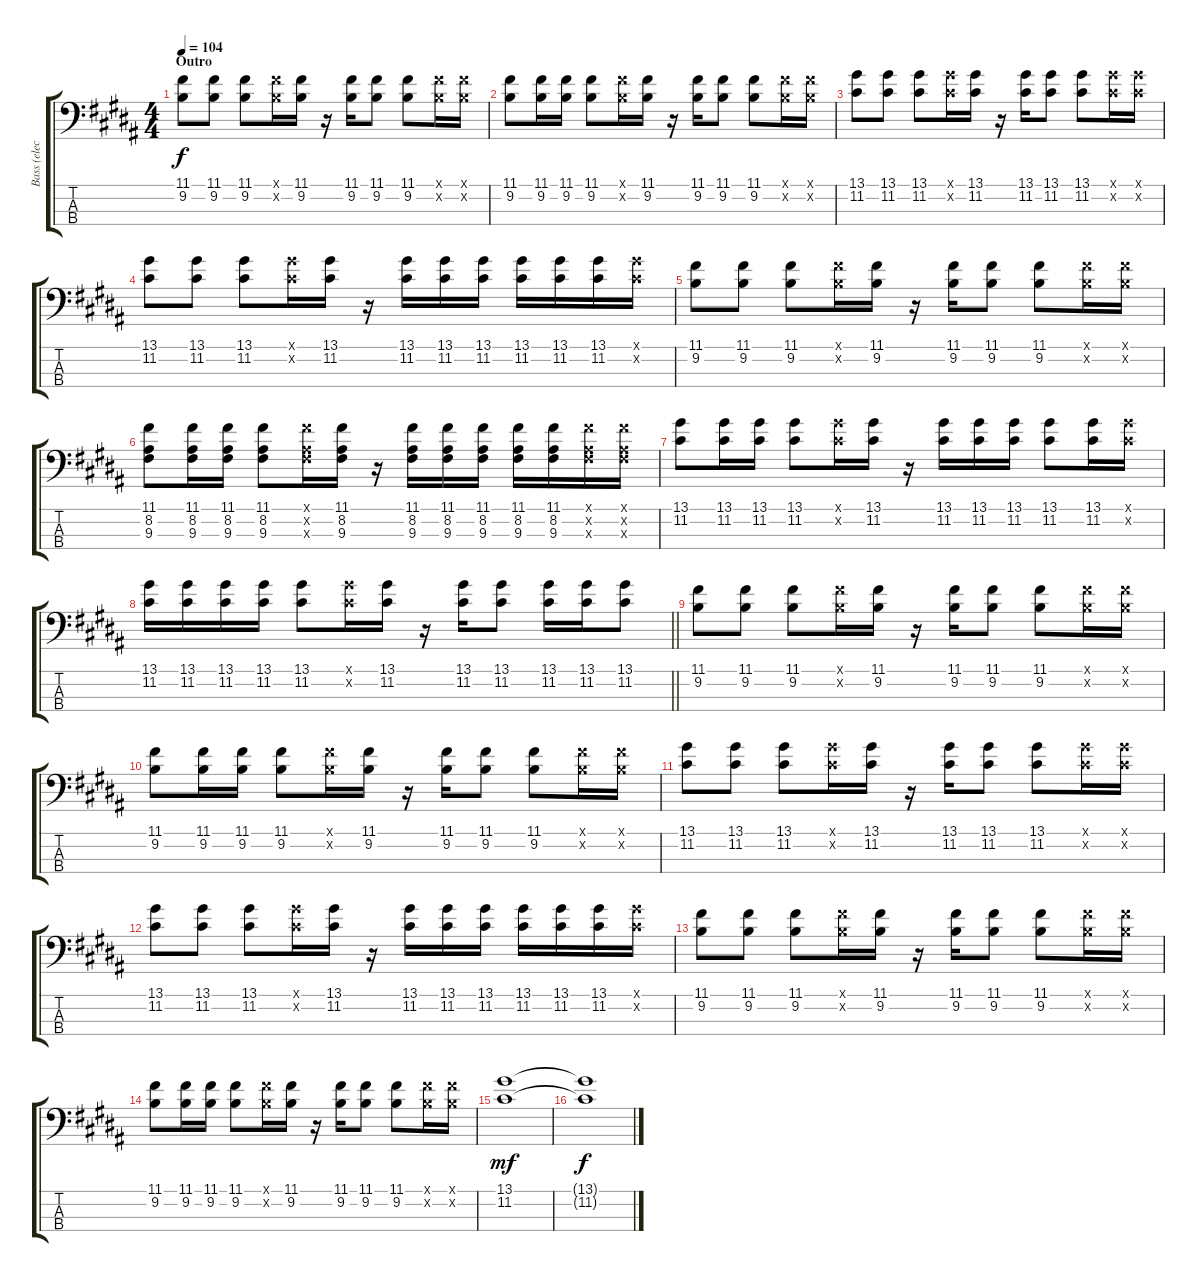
\track ("Bass (elec.)" "Bass (elec") {instrument electricbassfinger}
\staff {score tabs}
\tuning (G2 D2 A1 E1) {hide}
\ts (4 4)
\section ("" "Outro")
\tempo 104
\clef f4
\ks b
(11.1 9.2).8{dy f} (11.1 9.2).8 (11.1 9.2).8 (11.1{x} 9.2{x}).16 (11.1 9.2).16 r.16 (11.1 9.2).16 (11.1 9.2).8 (11.1 9.2).8 (11.1{x} 9.2{x}).16 (11.1{x} 9.2{x}).16 |
(11.1 9.2).8 (11.1 9.2).16 (11.1 9.2).16 (11.1 9.2).8 (11.1{x} 9.2{x}).16 (11.1 9.2).16 r.16 (11.1 9.2).16 (11.1 9.2).8 (11.1 9.2).8 (11.1{x} 9.2{x}).16 (11.1{x} 9.2{x}).16 |
(13.1 11.2).8 (13.1 11.2).8 (13.1 11.2).8 (13.1{x} 11.2{x}).16 (13.1 11.2).16 r.16 (13.1 11.2).16 (13.1 11.2).8 (13.1 11.2).8 (13.1{x} 11.2{x}).16 (13.1{x} 11.2{x}).16 |
(13.1 11.2).8 (13.1 11.2).8 (13.1 11.2).8 (13.1{x} 11.2{x}).16 (13.1 11.2).16 r.16 (13.1 11.2).16 (13.1 11.2).16 (13.1 11.2).16 (13.1 11.2).16 (13.1 11.2).16 (13.1 11.2).16 (13.1{x} 11.2{x}).16 |
(11.1 9.2).8 (11.1 9.2).8 (11.1 9.2).8 (11.1{x} 9.2{x}).16 (11.1 9.2).16 r.16 (11.1 9.2).16 (11.1 9.2).8 (11.1 9.2).8 (11.1{x} 9.2{x}).16 (11.1{x} 9.2{x}).16 |
(11.1 8.2 9.3).8 (11.1 8.2 9.3).16 (11.1 8.2 9.3).16 (11.1 8.2 9.3).8 (11.1{x} 8.2{x} 9.3{x}).16 (11.1 8.2 9.3).16 r.16 (11.1 8.2 9.3).16 (11.1 8.2 9.3).16 (11.1 8.2 9.3).16 (11.1 8.2 9.3).16 (11.1 8.2 9.3).16 (11.1{x} 8.2{x} 9.3{x}).16 (11.1{x} 8.2{x} 9.3{x}).16 |
(13.1 11.2).8 (13.1 11.2).16 (13.1 11.2).16 (13.1 11.2).8 (13.1{x} 11.2{x}).16 (13.1 11.2).16 r.16 (13.1 11.2).16 (13.1 11.2).16 (13.1 11.2).16 (13.1 11.2).8 (13.1 11.2).16 (13.1{x} 11.2{x}).16 |
\barLineRight lightlight
(13.1 11.2).16 (13.1 11.2).16 (13.1 11.2).16 (13.1 11.2).16 (13.1 11.2).8 (13.1{x} 11.2{x}).16 (13.1 11.2).16 r.16 (13.1 11.2).16 (13.1 11.2).8 (13.1 11.2).16 (13.1 11.2).16 (13.1 11.2).8 |
(11.1 9.2).8 (11.1 9.2).8 (11.1 9.2).8 (11.1{x} 9.2{x}).16 (11.1 9.2).16 r.16 (11.1 9.2).16 (11.1 9.2).8 (11.1 9.2).8 (11.1{x} 9.2{x}).16 (11.1{x} 9.2{x}).16 |
(11.1 9.2).8 (11.1 9.2).16 (11.1 9.2).16 (11.1 9.2).8 (11.1{x} 9.2{x}).16 (11.1 9.2).16 r.16 (11.1 9.2).16 (11.1 9.2).8 (11.1 9.2).8 (11.1{x} 9.2{x}).16 (11.1{x} 9.2{x}).16 |
(13.1 11.2).8 (13.1 11.2).8 (13.1 11.2).8 (13.1{x} 11.2{x}).16 (13.1 11.2).16 r.16 (13.1 11.2).16 (13.1 11.2).8 (13.1 11.2).8 (13.1{x} 11.2{x}).16 (13.1{x} 11.2{x}).16 |
(13.1 11.2).8 (13.1 11.2).8 (13.1 11.2).8 (13.1{x} 11.2{x}).16 (13.1 11.2).16 r.16 (13.1 11.2).16 (13.1 11.2).16 (13.1 11.2).16 (13.1 11.2).16 (13.1 11.2).16 (13.1 11.2).16 (13.1{x} 11.2{x}).16 |
(11.1 9.2).8 (11.1 9.2).8 (11.1 9.2).8 (11.1{x} 9.2{x}).16 (11.1 9.2).16 r.16 (11.1 9.2).16 (11.1 9.2).8 (11.1 9.2).8 (11.1{x} 9.2{x}).16 (11.1{x} 9.2{x}).16 |
(11.1 9.2).8 (11.1 9.2).16 (11.1 9.2).16 (11.1 9.2).8 (11.1{x} 9.2{x}).16 (11.1 9.2).16 r.16 (11.1 9.2).16 (11.1 9.2).8 (11.1 9.2).8 (11.1{x} 9.2{x}).16 (11.1{x} 9.2{x}).16 |
\ks g#minor
(13.1 11.2).1{dy mf} |
(13.1{t} 11.2{t}).1{dy f}
